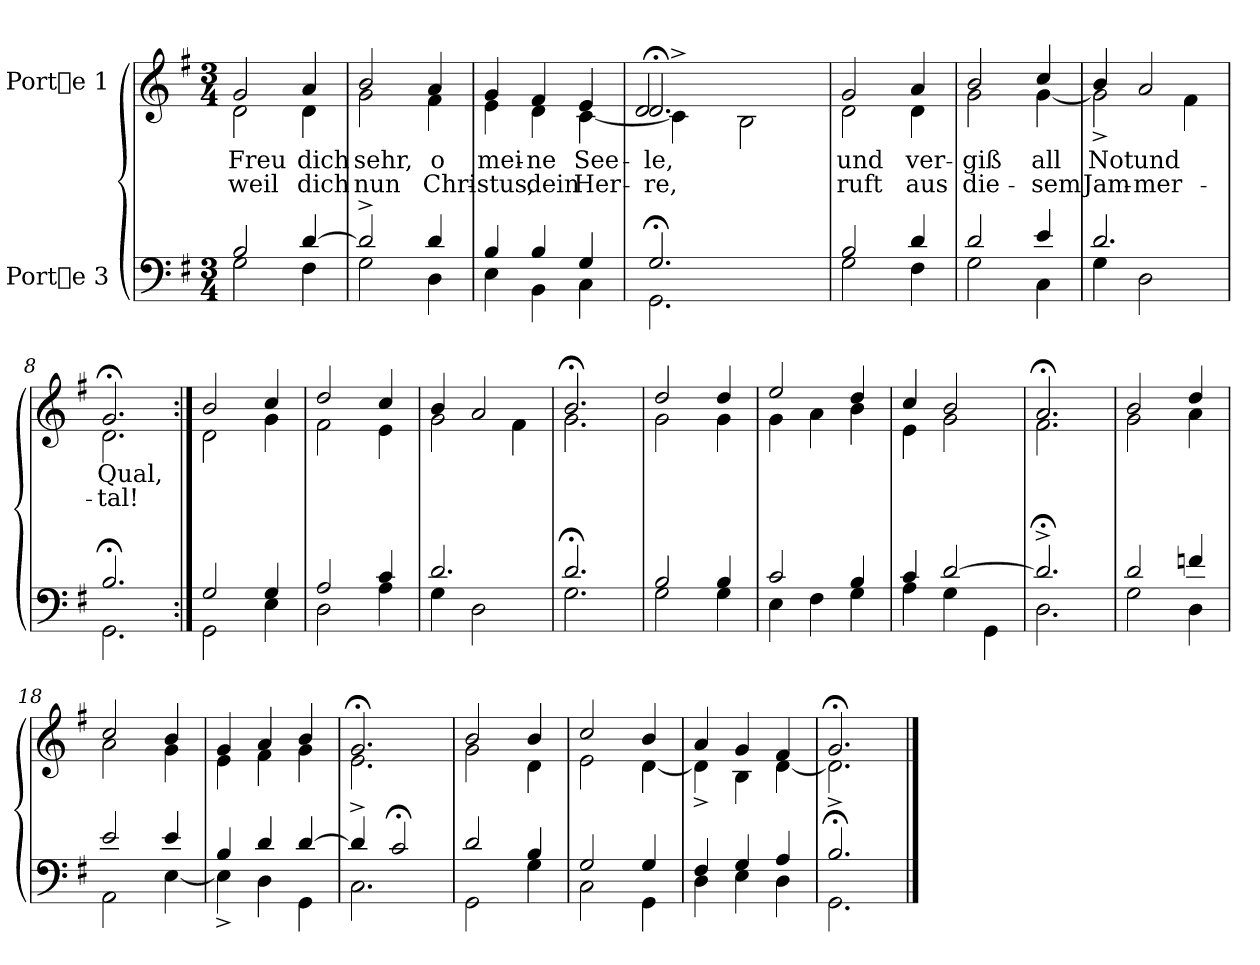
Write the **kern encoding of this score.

**kern	**kern	**text	**text
*part2	*part1	*part1	*part1
*staff2	*staff1	*staff1	*staff1
*I"Porte 3	*I"Porte 1	*	*
!!LO:PB:g=z
*stria5	*stria5	*	*
*clefF4	*clefG2	*	*
*k[f#]	*k[f#]	*	*
*G:	*G:	*	*
*M3/4	*M3/4	*	*
=1	=1	=1	=1
*^	*	*	*
!	!	!	!LO:LY:b	!LO:LY:b
*	*	*^	*	*
2B/	2G\	2g/	2d\	Freu	weil
!	!	!	!	!LO:LY:b	!LO:LY:b
[<4d/	4F#\	4a/	4d\	dich	dich
=2	=2	=2	=2	=2	=2
!	!	!	!	!LO:LY:b	!LO:LY:b
2d^</]	2G\	2b/	2g\	sehr,	nun
!	!	!	!	!LO:LY:b	!LO:LY:b
4d/	4D\	4a/	4f#\	o	Chri-
=3	=3	=3	=3	=3	=3
!	!	!	!	!LO:LY:b	!LO:LY:b
4B/	4E\	4g/	4e\	-mei-	-stus,
!	!	!	!	!LO:LY:b	!LO:LY:b
4B/	4BB\	4f#/	4d\	ne	dein
!	!	!	!	!LO:LY:b	!LO:LY:b
4G/	4C\	4e/	[>4c\	See-	-Her-
=4	=4	=4	=4	=4	=4
!	!	!	!	!LO:LY:b	!LO:LY:b
*	*	*	*^	*	*
2.G;</	2.GG\	2.d;</	2d/	4c^>\]	-le,	re,
.	.	.	.	2.ryy	.	.
.	.	.	2B\	.	.	.
4ryy	4ryy	4ryy	.	.	.	.
*	*	*v	*v	*v	*	*
=5	=5	=5	=5	=5
!	!	!	!LO:LY:b	!LO:LY:b
*	*	*^	*	*
2B/	2G\	2g/	2d\	und	ruft
!	!	!	!	!LO:LY:b	!LO:LY:b
4d/	4F#\	4a/	4d\	ver-	-aus
=6	=6	=6	=6	=6	=6
!	!	!	!	!LO:LY:b	!LO:LY:b
2d/	2G\	2b/	2g\	giß	die-
!	!	!	!	!LO:LY:b	!LO:LY:b
4e/	4C\	4cc/	[>4g\	-all	sem
=7	=7	=7	=7	=7	=7
!	!	!	!	!LO:LY:b	!LO:LY:b
2.d/	4G\	4b/	2g^>\]	Not	Jam-
!	!	!	!	!LO:LY:b	!LO:LY:b
.	2D\	2a/	.	-und	mer-
.	.	.	4f#\	.	.
=8	=8	=8	=8	=8	=8
!	!	!	!	!LO:LY:b	!LO:LY:b
2.B;</	2.GG\	2.g;</	2.d\	-Qual,	tal!
=9:|!	=9:|!	=9:|!	=9:|!	=9:|!	=9:|!
2G/	2GG\	2b/	2d\	.	.
4G/	4E\	4cc/	4g\	.	.
!!LO:LB:g=z	!!
=10	=10	=10	=10	=10	=10
2A/	2D\	2dd/	2f#\	.	.
4c/	4A\	4cc/	4e\	.	.
=11	=11	=11	=11	=11	=11
2.d/	4G\	4b/	2g\	.	.
.	2D\	2a/	.	.	.
.	.	.	4f#\	.	.
=12	=12	=12	=12	=12	=12
2.d;</	2.G\	2.b;</	2.g\	.	.
=13	=13	=13	=13	=13	=13
2B/	2G\	2dd/	2g\	.	.
4B/	4G\	4dd/	4g\	.	.
=14	=14	=14	=14	=14	=14
2c/	4E\	2ee/	4g\	.	.
.	4F#\	.	4a\	.	.
4B/	4G\	4dd/	4b\	.	.
=15	=15	=15	=15	=15	=15
4c/	4A\	4cc/	4e\	.	.
[<2d/	4G\	2b/	2g\	.	.
.	4GG\	.	.	.	.
=16	=16	=16	=16	=16	=16
2.d;<^>/]	2.D\	2.a;</	2.f#\	.	.
=17	=17	=17	=17	=17	=17
2d/	2G\	2b/	2g\	.	.
4fn/	4D\	4dd/	4a\	.	.
=18	=18	=18	=18	=18	=18
2e/	2AA\	2cc/	2a\	.	.
4e/	[>4E\	4b/	4g\	.	.
=19	=19	=19	=19	=19	=19
4B/	4E^>\]	4g/	4e\	.	.
4d/	4D\	4a/	4f#\	.	.
[<4d/	4GG\	4b/	4g\	.	.
=20	=20	=20	=20	=20	=20
4d^</]	2.C\	2.g;</	2.e\	.	.
2c;</	.	.	.	.	.
!!LO:LB:g=z	!!
=21	=21	=21	=21	=21	=21
2d/	2GG\	2b/	2g\	.	.
4B/	4G\	4b/	4d\	.	.
=22	=22	=22	=22	=22	=22
2G/	2C\	2cc/	2e\	.	.
4G/	4GG\	4b/	[>4d\	.	.
=23	=23	=23	=23	=23	=23
4F#/	4D\	4a/	4d^>\]	.	.
4G/	4E\	4g/	4B\	.	.
4A/	4D\	4f#/	[>4d\	.	.
=24	=24	=24	=24	=24	=24
2.B;</	2.GG\	2.g;</	2.d^>\]	.	.
*v	*v	*	*	*	*
*	*v	*v	*	*
==	==	==	==
*-	*-	*-	*-
